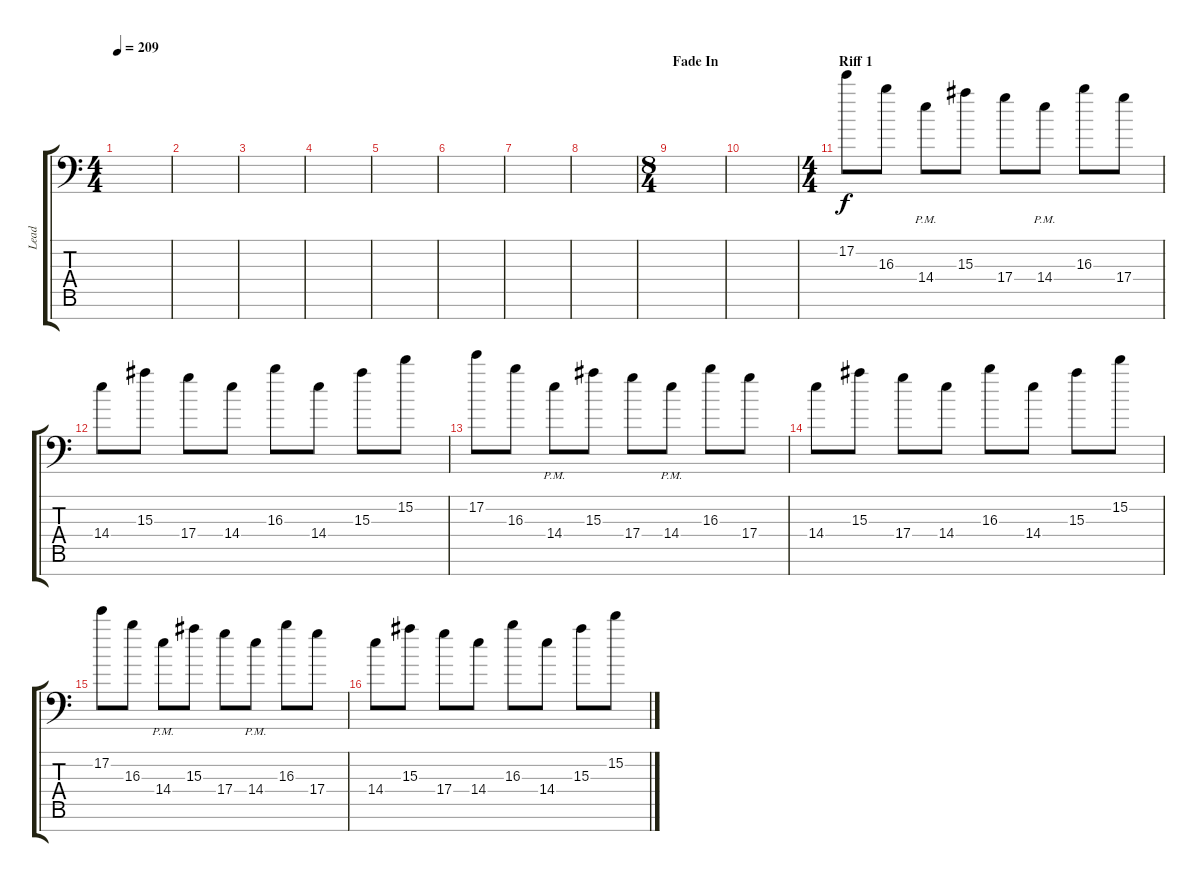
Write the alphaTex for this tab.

\track ("Lead" "Lead") {instrument distortionguitar}
\staff {score tabs}
\tuning (E4 B3 G3 D3 A2 E2 C-1) {hide}
\ts (4 4)
\tempo 209
\clef f4
\ks c
|
|
|
|
|
|
|
|
\ts (8 4)
\section ("" "Fade In")
|
|
\ts (4 4)
\section ("" "Riff 1")
17.2.8 16.3.8 14.4{pm}.8 15.3.8 17.4.8 14.4{pm}.8 16.3.8 17.4.8 |
14.4.8 15.3.8 17.4.8 14.4.8 16.3.8 14.4.8 15.3.8 15.2.8 |
17.2.8 16.3.8 14.4{pm}.8 15.3.8 17.4.8 14.4{pm}.8 16.3.8 17.4.8 |
14.4.8 15.3.8 17.4.8 14.4.8 16.3.8 14.4.8 15.3.8 15.2.8 |
17.2.8 16.3.8 14.4{pm}.8 15.3.8 17.4.8 14.4{pm}.8 16.3.8 17.4.8 |
14.4.8 15.3.8 17.4.8 14.4.8 16.3.8 14.4.8 15.3.8 15.2.8
